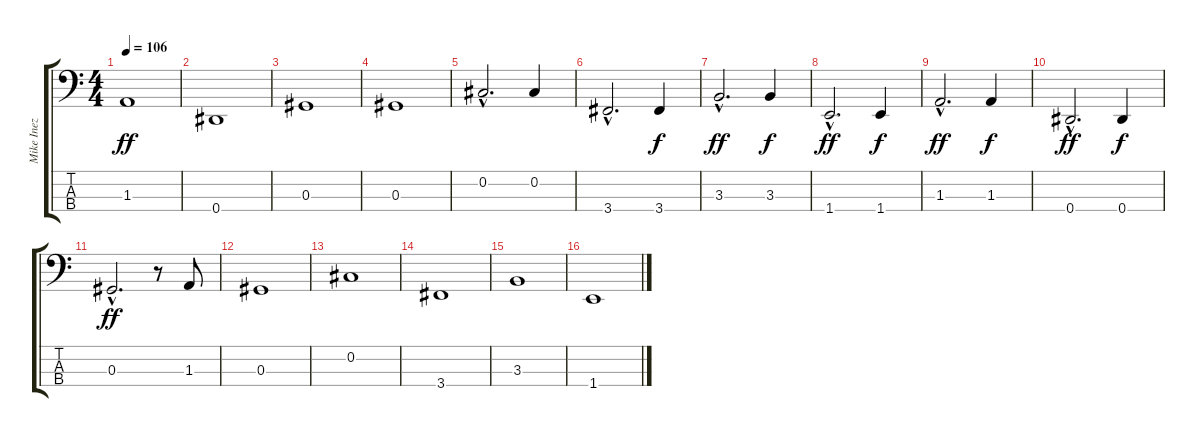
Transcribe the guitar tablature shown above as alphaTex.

\track ("Mike Inez" "Mike Inez") {instrument electricbassfinger}
\staff {score tabs}
\tuning (Gb2 Db2 Ab1 Eb1) {hide}
\ts (4 4)
\tempo 106
\clef f4
\ks c
1.3.1{dy ff} |
0.4.1 |
0.3.1 |
0.3.1 |
0.2{hac}.2{d} 0.2.4 |
3.4{hac}.2{d} 3.4.4{dy f} |
3.3{hac}.2{d dy ff} 3.3.4{dy f} |
1.4{hac}.2{d dy ff} 1.4.4{dy f} |
1.3{hac}.2{d dy ff} 1.3.4{dy f} |
0.4{hac}.2{d dy ff} 0.4.4{dy f} |
0.3{hac}.2{d dy ff} r.8 1.3.8 |
0.3.1 |
0.2.1 |
3.4.1 |
3.3.1 |
1.4.1
